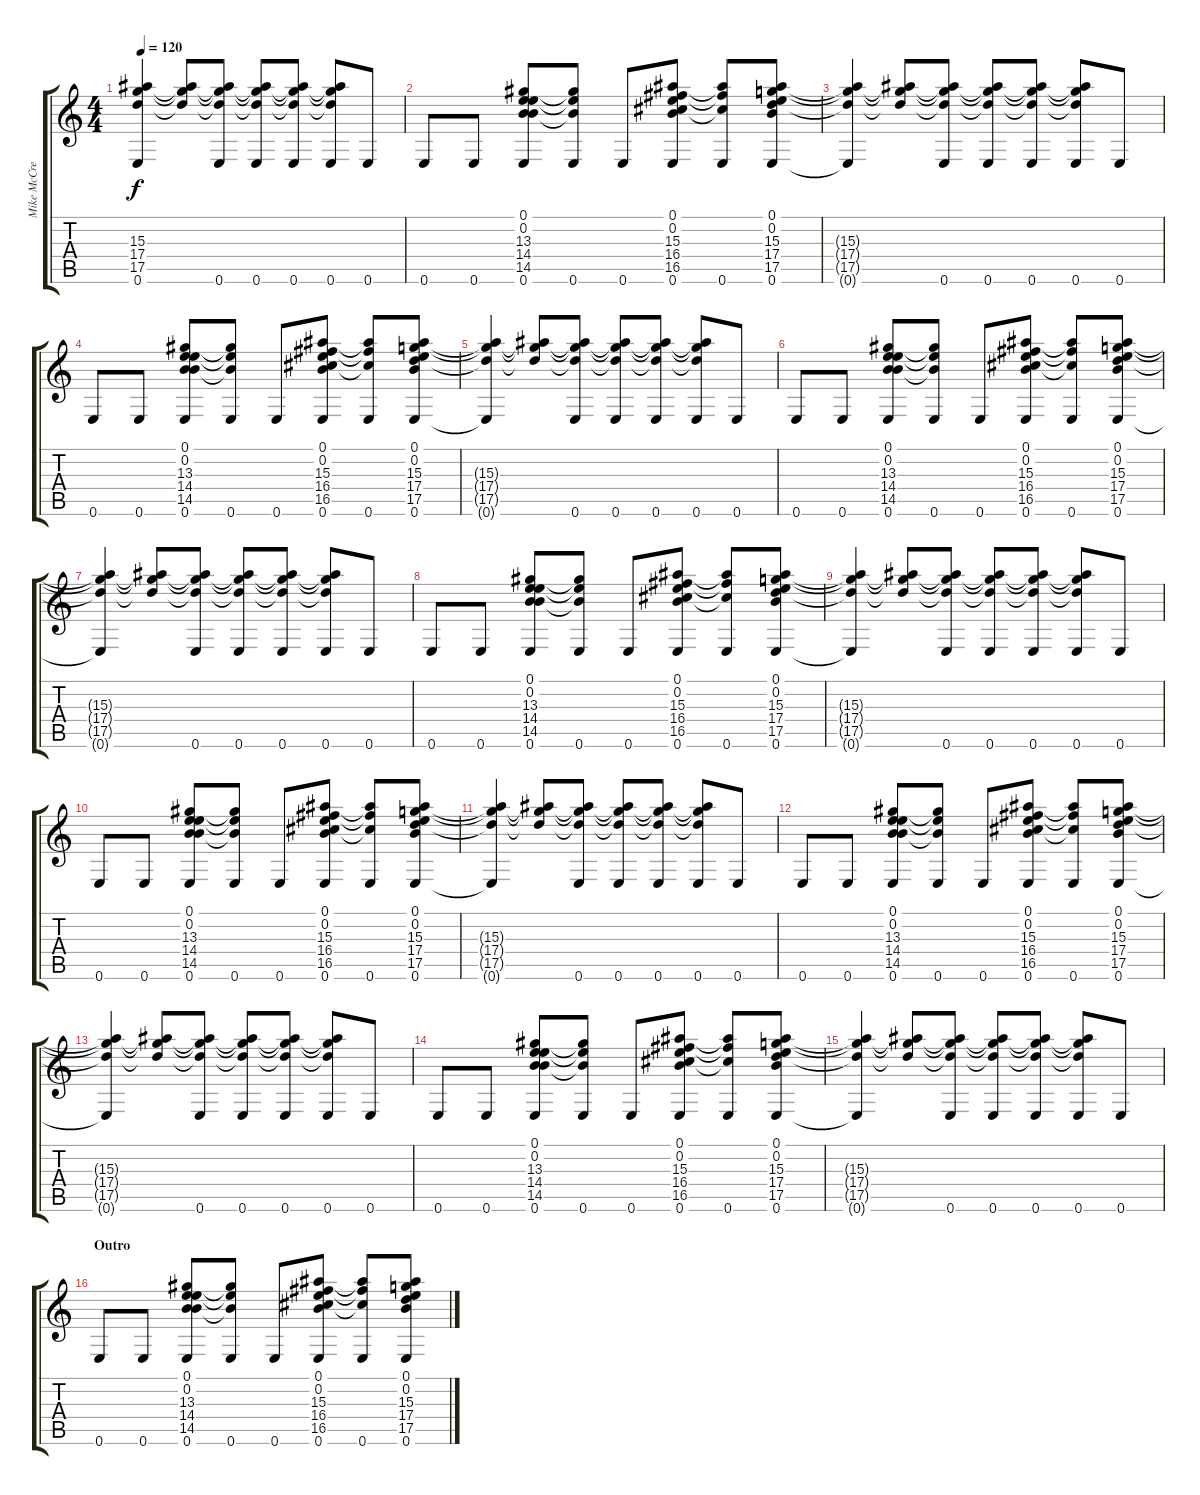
\track ("Mike McCready" "Mike McCre") {instrument electricguitarclean}
\staff {score tabs}
\tuning (E4 B3 G3 D3 A2 E2) {hide}
\ts (4 4)
\tempo 120
\clef g2
\ks c
(15.3{t} 17.4{t} 17.5{t} 0.6{t}).4{dy f} (15.3{t} 17.4{t} 17.5{t}).8 (15.3{t} 17.4{t} 17.5{t} 0.6).8 (15.3{t} 17.4{t} 17.5{t} 0.6).8 (15.3{t} 17.4{t} 17.5{t} 0.6).8 (15.3{t} 17.4{t} 17.5{t} 0.6).8 0.6.8 |
0.6.8 0.6.8 (0.1 0.2 13.3 14.4 14.5 0.6).8 (13.3{t} 14.4{t} 14.5{t} 0.6).8 0.6.8 (0.1 0.2 15.3 16.4 16.5 0.6).8 (15.3{t} 16.4{t} 16.5{t} 0.6).8 (0.1 0.2 15.3 17.4 17.5 0.6).8 |
(15.3{t} 17.4{t} 17.5{t} 0.6{t}).4 (15.3{t} 17.4{t} 17.5{t}).8 (15.3{t} 17.4{t} 17.5{t} 0.6).8 (15.3{t} 17.4{t} 17.5{t} 0.6).8 (15.3{t} 17.4{t} 17.5{t} 0.6).8 (15.3{t} 17.4{t} 17.5{t} 0.6).8 0.6.8 |
0.6.8 0.6.8 (0.1 0.2 13.3 14.4 14.5 0.6).8 (13.3{t} 14.4{t} 14.5{t} 0.6).8 0.6.8 (0.1 0.2 15.3 16.4 16.5 0.6).8 (15.3{t} 16.4{t} 16.5{t} 0.6).8 (0.1 0.2 15.3 17.4 17.5 0.6).8 |
(15.3{t} 17.4{t} 17.5{t} 0.6{t}).4 (15.3{t} 17.4{t} 17.5{t}).8 (15.3{t} 17.4{t} 17.5{t} 0.6).8 (15.3{t} 17.4{t} 17.5{t} 0.6).8 (15.3{t} 17.4{t} 17.5{t} 0.6).8 (15.3{t} 17.4{t} 17.5{t} 0.6).8 0.6.8 |
0.6.8 0.6.8 (0.1 0.2 13.3 14.4 14.5 0.6).8 (13.3{t} 14.4{t} 14.5{t} 0.6).8 0.6.8 (0.1 0.2 15.3 16.4 16.5 0.6).8 (15.3{t} 16.4{t} 16.5{t} 0.6).8 (0.1 0.2 15.3 17.4 17.5 0.6).8 |
(15.3{t} 17.4{t} 17.5{t} 0.6{t}).4 (15.3{t} 17.4{t} 17.5{t}).8 (15.3{t} 17.4{t} 17.5{t} 0.6).8 (15.3{t} 17.4{t} 17.5{t} 0.6).8 (15.3{t} 17.4{t} 17.5{t} 0.6).8 (15.3{t} 17.4{t} 17.5{t} 0.6).8 0.6.8 |
0.6.8 0.6.8 (0.1 0.2 13.3 14.4 14.5 0.6).8 (13.3{t} 14.4{t} 14.5{t} 0.6).8 0.6.8 (0.1 0.2 15.3 16.4 16.5 0.6).8 (15.3{t} 16.4{t} 16.5{t} 0.6).8 (0.1 0.2 15.3 17.4 17.5 0.6).8 |
(15.3{t} 17.4{t} 17.5{t} 0.6{t}).4 (15.3{t} 17.4{t} 17.5{t}).8 (15.3{t} 17.4{t} 17.5{t} 0.6).8 (15.3{t} 17.4{t} 17.5{t} 0.6).8 (15.3{t} 17.4{t} 17.5{t} 0.6).8 (15.3{t} 17.4{t} 17.5{t} 0.6).8 0.6.8 |
0.6.8 0.6.8 (0.1 0.2 13.3 14.4 14.5 0.6).8 (13.3{t} 14.4{t} 14.5{t} 0.6).8 0.6.8 (0.1 0.2 15.3 16.4 16.5 0.6).8 (15.3{t} 16.4{t} 16.5{t} 0.6).8 (0.1 0.2 15.3 17.4 17.5 0.6).8 |
(15.3{t} 17.4{t} 17.5{t} 0.6{t}).4 (15.3{t} 17.4{t} 17.5{t}).8 (15.3{t} 17.4{t} 17.5{t} 0.6).8 (15.3{t} 17.4{t} 17.5{t} 0.6).8 (15.3{t} 17.4{t} 17.5{t} 0.6).8 (15.3{t} 17.4{t} 17.5{t} 0.6).8 0.6.8 |
0.6.8 0.6.8 (0.1 0.2 13.3 14.4 14.5 0.6).8 (13.3{t} 14.4{t} 14.5{t} 0.6).8 0.6.8 (0.1 0.2 15.3 16.4 16.5 0.6).8 (15.3{t} 16.4{t} 16.5{t} 0.6).8 (0.1 0.2 15.3 17.4 17.5 0.6).8 |
(15.3{t} 17.4{t} 17.5{t} 0.6{t}).4 (15.3{t} 17.4{t} 17.5{t}).8 (15.3{t} 17.4{t} 17.5{t} 0.6).8 (15.3{t} 17.4{t} 17.5{t} 0.6).8 (15.3{t} 17.4{t} 17.5{t} 0.6).8 (15.3{t} 17.4{t} 17.5{t} 0.6).8 0.6.8 |
0.6.8 0.6.8 (0.1 0.2 13.3 14.4 14.5 0.6).8 (13.3{t} 14.4{t} 14.5{t} 0.6).8 0.6.8 (0.1 0.2 15.3 16.4 16.5 0.6).8 (15.3{t} 16.4{t} 16.5{t} 0.6).8 (0.1 0.2 15.3 17.4 17.5 0.6).8 |
(15.3{t} 17.4{t} 17.5{t} 0.6{t}).4 (15.3{t} 17.4{t} 17.5{t}).8 (15.3{t} 17.4{t} 17.5{t} 0.6).8 (15.3{t} 17.4{t} 17.5{t} 0.6).8 (15.3{t} 17.4{t} 17.5{t} 0.6).8 (15.3{t} 17.4{t} 17.5{t} 0.6).8 0.6.8 |
\section ("" "Outro")
0.6.8 0.6.8 (0.1 0.2 13.3 14.4 14.5 0.6).8 (13.3{t} 14.4{t} 14.5{t} 0.6).8 0.6.8 (0.1 0.2 15.3 16.4 16.5 0.6).8 (15.3{t} 16.4{t} 16.5{t} 0.6).8 (0.1 0.2 15.3 17.4 17.5 0.6).8
